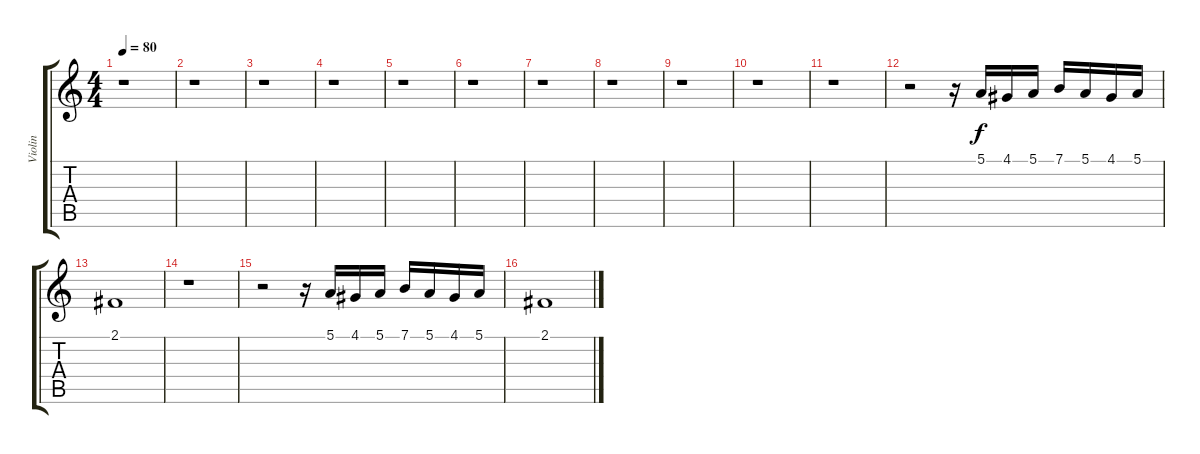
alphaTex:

\track ("Violin        " "Violin    ") {instrument violin}
\staff {score tabs}
\tuning (E4 B3 G3 D3 A2 E2) {hide}
\ts (4 4)
\tempo 80
\clef g2
\ks c
r.1{dy f} |
r.1 |
r.1 |
r.1 |
r.1 |
r.1 |
r.1 |
r.1 |
r.1 |
r.1 |
r.1 |
r.2 r.16 5.1.16 4.1.16 5.1.16 7.1.16 5.1.16 4.1.16 5.1.16 |
2.1.1 |
r.1 |
r.2 r.16 5.1.16 4.1.16 5.1.16 7.1.16 5.1.16 4.1.16 5.1.16 |
2.1.1
